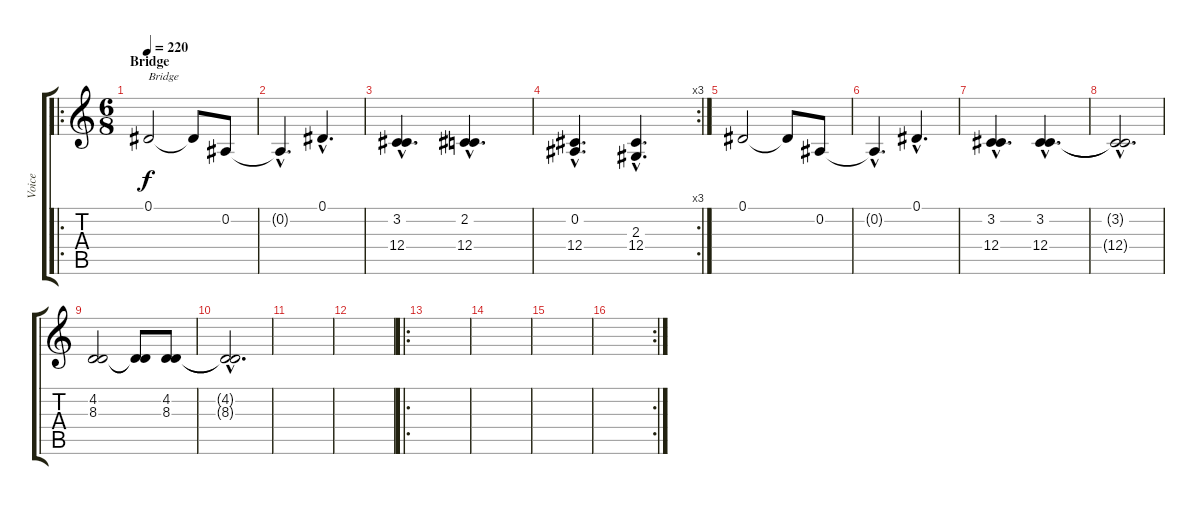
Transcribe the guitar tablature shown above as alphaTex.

\track ("Voice" "Voice") {instrument brightacousticpiano}
\staff {score tabs}
\tuning (Eb4 Bb3 Gb3 Db3 Ab2 Eb2) {hide}
\ro
\ts (6 8)
\section ("" "Bridge")
\tempo 220
\clef g2
\ks c
0.1.2{txt "Bridge" dy f volume 16} 0.1{t}.8 0.2.8 |
0.2{hac t}.4{d} 0.1{hac}.4{d} |
(3.2{hac} 12.4{hac}).4{d} (2.2{hac} 12.4{hac}).4{d} |
\rc 3
(0.2{hac} 12.4{hac}).4{d} (2.3{hac} 12.4{hac}).4{d} |
0.1.2 0.1{t}.8 0.2.8 |
0.2{hac t}.4{d} 0.1{hac}.4{d} |
(3.2{hac} 12.4{hac}).4{d} (3.2{hac} 12.4{hac}).4{d} |
(3.2{hac t} 12.4{hac t}).2{d} |
(4.2 8.3).2 (4.2{t} 8.3{t}).8 (4.2 8.3).8 |
(4.2{hac t} 8.3{hac t}).2{d} |
|
|
\ro
|
|
|
\rc 2
